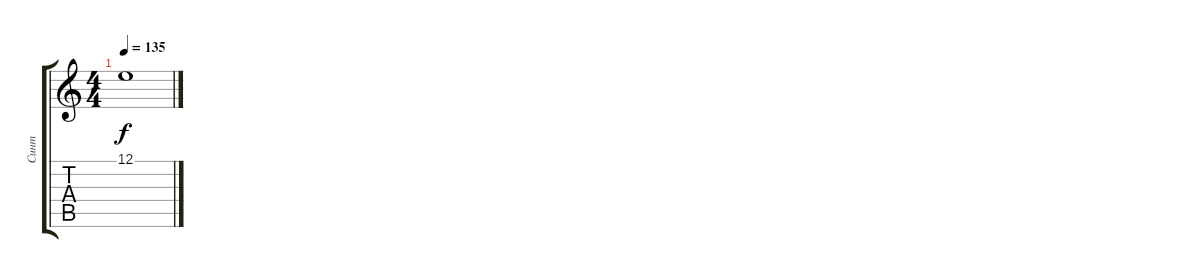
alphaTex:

\track ("Синт" "Синт") {instrument glockenspiel}
\staff {score tabs}
\tuning (E4 B3 G3 D3 A2 E2) {hide}
\ts (4 4)
\tempo 135
\clef g2
\ks c
12.1.1{dy f}
